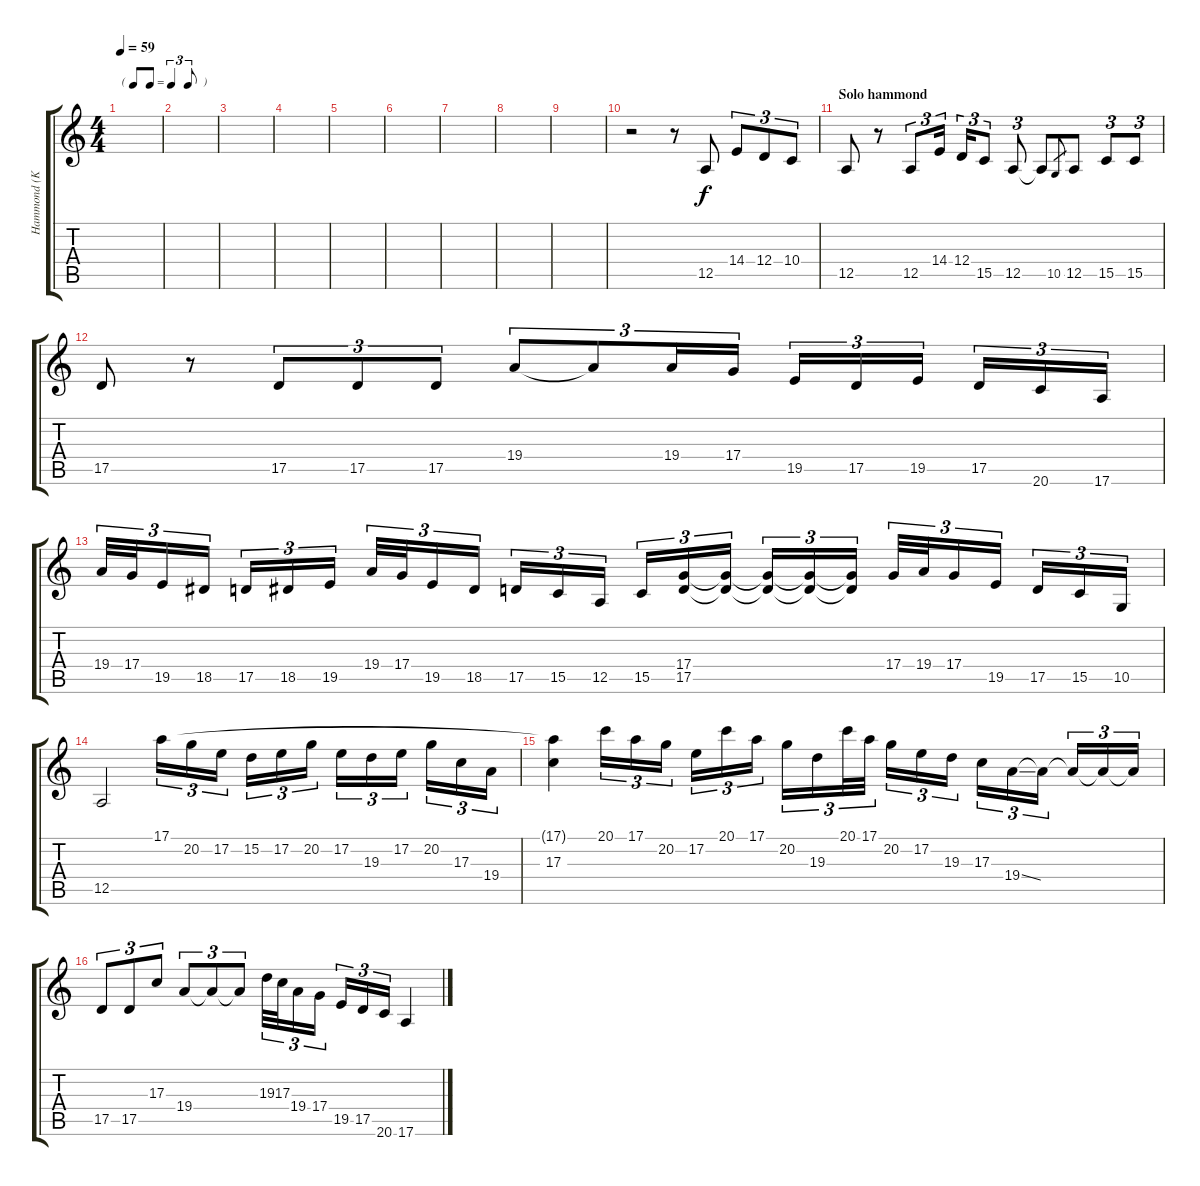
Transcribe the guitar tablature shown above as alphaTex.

\track ("Hammond (KTB)" "Hammond (K") {instrument drawbarorgan}
\staff {score tabs}
\tuning (E4 B3 G3 D3 A2 E2) {hide}
\ts (4 4)
\tf triplet8th
\tempo 59
\clef g2
\ks c
|
|
|
|
|
|
|
|
|
r.2 r.8 12.5.8 14.4.8{tu (3 2)} 12.4.8{tu (3 2)} 10.4.8{tu (3 2)} |
\section ("" "Solo hammond")
12.5.8 r.8 12.5.8{tu (3 2)} 14.4.16{tu (3 2)} 12.4.16{tu (3 2)} 15.5.8{tu (3 2)} 12.5.8{tu (3 2)} 12.5{t}.8 10.5.8{gr} 12.5.8 15.5.8{tu (3 2)} 15.5.8{tu (3 2)} |
17.5.8 r.8 17.5.8{tu (3 2)} 17.5.8{tu (3 2)} 17.5.8{tu (3 2)} 19.4.8{tu (3 2)} 19.4{t}.8{tu (3 2)} 19.4.16{tu (3 2)} 17.4.16{tu (3 2)} 19.5.16{tu (3 2)} 17.5.16{tu (3 2)} 19.5.16{tu (3 2)} 17.5.16{tu (3 2)} 20.6.16{tu (3 2)} 17.6.16{tu (3 2)} |
19.4.32{tu (3 2)} 17.4.32{tu (3 2)} 19.5.16{tu (3 2)} 18.5.16{tu (3 2)} 17.5.16{tu (3 2)} 18.5.16{tu (3 2)} 19.5.16{tu (3 2)} 19.4.32{tu (3 2)} 17.4.32{tu (3 2)} 19.5.16{tu (3 2)} 18.5.16{tu (3 2)} 17.5.16{tu (3 2)} 15.5.16{tu (3 2)} 12.5.16{tu (3 2)} 15.5.16{tu (3 2)} (17.4 17.5).16{tu (3 2)} (17.4{t} 17.5{t}).16{tu (3 2)} (17.4{t} 17.5{t}).16{tu (3 2)} (17.4{t} 17.5{t}).16{tu (3 2)} (17.4{t} 17.5{t}).16{tu (3 2)} 17.4.32{tu (3 2)} 19.4.32{tu (3 2)} 17.4.16{tu (3 2)} 19.5.16{tu (3 2)} 17.5.16{tu (3 2)} 15.5.16{tu (3 2)} 10.5.16{tu (3 2)} |
12.5.2 17.1.16{tu (3 2)} 20.2.16{tu (3 2)} 17.2.16{tu (3 2)} 15.2.16{tu (3 2)} 17.2.16{tu (3 2)} 20.2.16{tu (3 2)} 17.2.16{tu (3 2)} 19.3.16{tu (3 2)} 17.2.16{tu (3 2)} 20.2.16{tu (3 2)} 17.3.16{tu (3 2)} 19.4.16{tu (3 2)} |
(17.1{t} 17.3).4 20.1.16{tu (3 2)} 17.1.16{tu (3 2)} 20.2.16{tu (3 2)} 17.2.16{tu (3 2)} 20.1.16{tu (3 2)} 17.1.16{tu (3 2)} 20.2.16{tu (3 2)} 19.3.16{tu (3 2)} 20.1.32{tu (3 2)} 17.1.32{tu (3 2)} 20.2.16{tu (3 2)} 17.2.16{tu (3 2)} 19.3.16{tu (3 2)} 17.3.16{tu (3 2)} 19.4{ss}.16{tu (3 2)} 19.4{t}.16{tu (3 2)} 19.4{t}.16{tu (3 2)} 19.4{t}.16{tu (3 2)} 19.4{t}.16{tu (3 2)} |
17.5.8{tu (3 2)} 17.5.8{tu (3 2)} 17.3.8{tu (3 2)} 19.4.8{tu (3 2)} 19.4{t}.8{tu (3 2)} 19.4{t}.8{tu (3 2)} 19.3.32{tu (3 2)} 17.3.32{tu (3 2)} 19.4.16{tu (3 2)} 17.4.16{tu (3 2)} 19.5.16{tu (3 2)} 17.5.16{tu (3 2)} 20.6.16{tu (3 2)} 17.6.4
